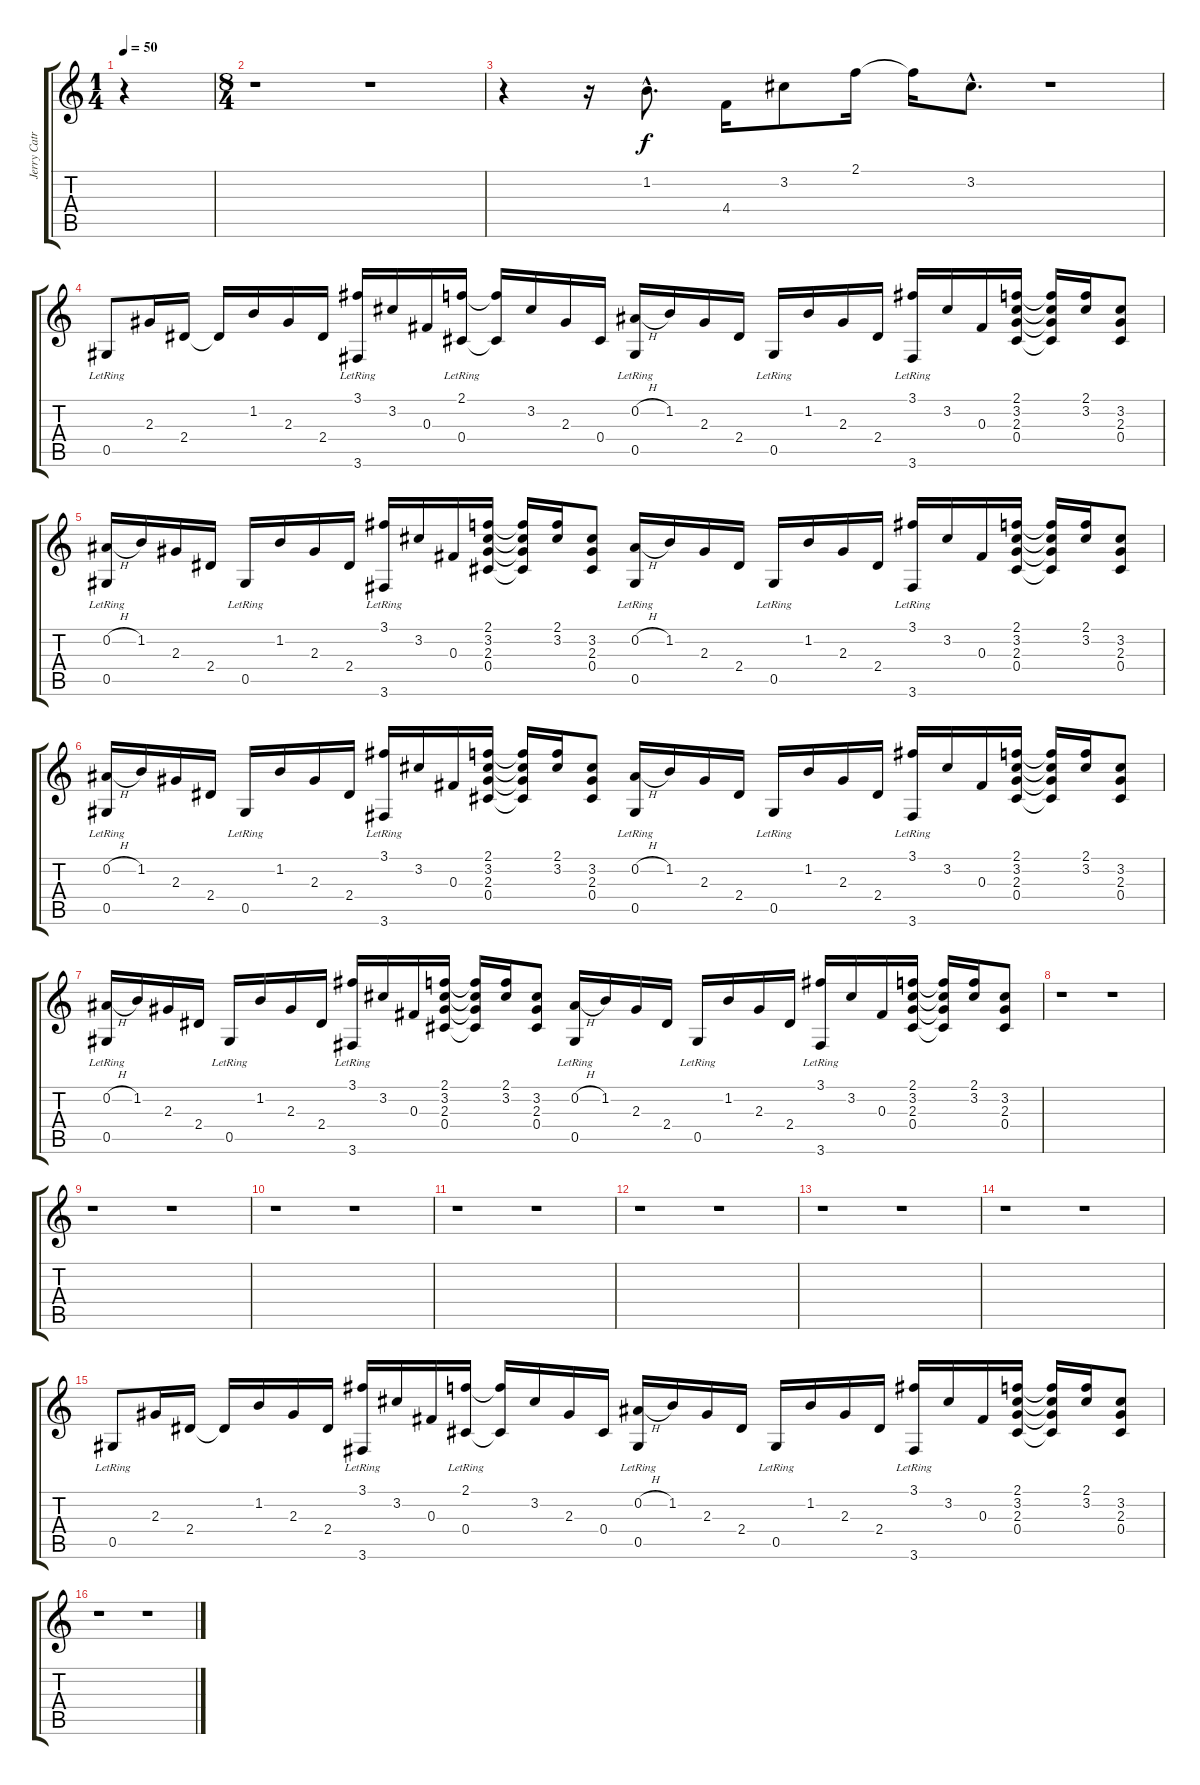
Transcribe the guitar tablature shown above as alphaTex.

\track ("Jerry Catrell Ac. 2" "Jerry Catr") {instrument acousticguitarsteel}
\staff {score tabs}
\tuning (Eb4 Bb3 Gb3 Db3 Ab2 Eb2) {hide}
\ts (1 4)
\tempo 50
\clef g2
\ks c
r.4{dy f instrument acousticguitarsteel} |
\ts (8 4)
r.1 r.1 |
r.4 r.16 1.2{hac}.8{d} 4.4.16 3.2.8 2.1.16 2.1{t}.16 3.2{hac}.8{d} r.1 |
0.5{lr}.8 2.3.16 2.4.16 2.4{t}.16 1.2.16 2.3.16 2.4.16 (3.1 3.6{lr}).16 3.2.16 0.3.16 (2.1 0.4{lr}).16 (2.1{t} 0.4{t}).16 3.2.16 2.3.16 0.4.16 (0.2{h} 0.5{lr}).16 1.2.16 2.3.16 2.4.16 0.5{lr}.16 1.2.16 2.3.16 2.4.16 (3.1 3.6{lr}).16 3.2.16 0.3.16 (2.1 3.2 2.3 0.4).16 (2.1{t} 3.2{t} 2.3{t} 0.4{t}).16 (2.1 3.2).16 (3.2 2.3 0.4).8 |
(0.2{h} 0.5{lr}).16 1.2.16 2.3.16 2.4.16 0.5{lr}.16 1.2.16 2.3.16 2.4.16 (3.1 3.6{lr}).16 3.2.16 0.3.16 (2.1 3.2 2.3 0.4).16 (2.1{t} 3.2{t} 2.3{t} 0.4{t}).16 (2.1 3.2).16 (3.2 2.3 0.4).8 (0.2{h} 0.5{lr}).16 1.2.16 2.3.16 2.4.16 0.5{lr}.16 1.2.16 2.3.16 2.4.16 (3.1 3.6{lr}).16 3.2.16 0.3.16 (2.1 3.2 2.3 0.4).16 (2.1{t} 3.2{t} 2.3{t} 0.4{t}).16 (2.1 3.2).16 (3.2 2.3 0.4).8 |
(0.2{h} 0.5{lr}).16 1.2.16 2.3.16 2.4.16 0.5{lr}.16 1.2.16 2.3.16 2.4.16 (3.1 3.6{lr}).16 3.2.16 0.3.16 (2.1 3.2 2.3 0.4).16 (2.1{t} 3.2{t} 2.3{t} 0.4{t}).16 (2.1 3.2).16 (3.2 2.3 0.4).8 (0.2{h} 0.5{lr}).16 1.2.16 2.3.16 2.4.16 0.5{lr}.16 1.2.16 2.3.16 2.4.16 (3.1 3.6{lr}).16 3.2.16 0.3.16 (2.1 3.2 2.3 0.4).16 (2.1{t} 3.2{t} 2.3{t} 0.4{t}).16 (2.1 3.2).16 (3.2 2.3 0.4).8 |
(0.2{h} 0.5{lr}).16 1.2.16 2.3.16 2.4.16 0.5{lr}.16 1.2.16 2.3.16 2.4.16 (3.1 3.6{lr}).16 3.2.16 0.3.16 (2.1 3.2 2.3 0.4).16 (2.1{t} 3.2{t} 2.3{t} 0.4{t}).16 (2.1 3.2).16 (3.2 2.3 0.4).8 (0.2{h} 0.5{lr}).16 1.2.16 2.3.16 2.4.16 0.5{lr}.16 1.2.16 2.3.16 2.4.16 (3.1 3.6{lr}).16 3.2.16 0.3.16 (2.1 3.2 2.3 0.4).16 (2.1{t} 3.2{t} 2.3{t} 0.4{t}).16 (2.1 3.2).16 (3.2 2.3 0.4).8 |
r.1 r.1 |
r.1 r.1 |
r.1 r.1 |
r.1 r.1 |
r.1 r.1 |
r.1 r.1 |
r.1 r.1 |
0.5{lr}.8 2.3.16 2.4.16 2.4{t}.16 1.2.16 2.3.16 2.4.16 (3.1 3.6{lr}).16 3.2.16 0.3.16 (2.1 0.4{lr}).16 (2.1{t} 0.4{t}).16 3.2.16 2.3.16 0.4.16 (0.2{h} 0.5{lr}).16 1.2.16 2.3.16 2.4.16 0.5{lr}.16 1.2.16 2.3.16 2.4.16 (3.1 3.6{lr}).16 3.2.16 0.3.16 (2.1 3.2 2.3 0.4).16 (2.1{t} 3.2{t} 2.3{t} 0.4{t}).16 (2.1 3.2).16 (3.2 2.3 0.4).8 |
r.1 r.1
